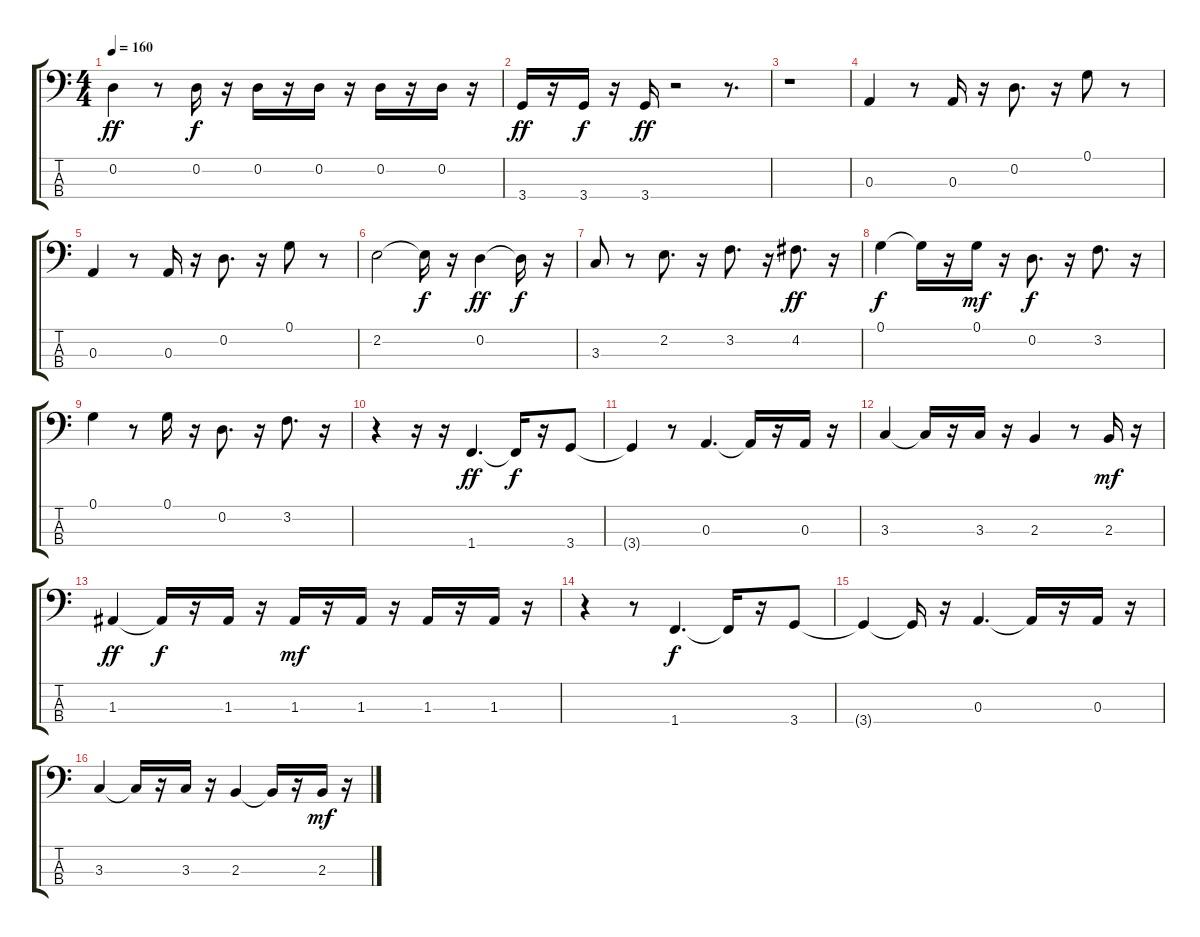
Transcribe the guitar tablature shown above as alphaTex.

\track "" {instrument acousticbass}
\staff {score tabs}
\tuning (G2 D2 A1 E1) {hide}
\ts (4 4)
\tempo 160
\clef f4
\ks c
0.2.4{dy ff} r.8 0.2.16{dy f} r.16 0.2.16 r.16 0.2.16 r.16 0.2.16 r.16 0.2.16 r.16 |
3.4.16{dy ff} r.16 3.4.16{dy f} r.16 3.4.16{dy ff} r.2 r.8{d} |
r.1 |
0.3.4 r.8 0.3.16 r.16 0.2.8{d} r.16 0.1.8 r.8 |
0.3.4 r.8 0.3.16 r.16 0.2.8{d} r.16 0.1.8 r.8 |
2.2.2 2.2{t}.16{dy f} r.16 0.2.4{dy ff} 0.2{t}.16{dy f} r.16 |
3.3.8 r.8 2.2.8{d} r.16 3.2.8{d} r.16 4.2.8{d dy ff} r.16 |
0.1.4{dy f} 0.1{t}.16 r.16 0.1.16{dy mf} r.16 0.2.8{d dy f} r.16 3.2.8{d} r.16 |
0.1.4 r.8 0.1.16 r.16 0.2.8{d} r.16 3.2.8{d} r.16 |
r.4 r.16 r.16 1.4.4{d dy ff} 1.4{t}.16{dy f} r.16 3.4.8 |
3.4{t}.4 r.8 0.3.4{d} 0.3{t}.16 r.16 0.3.16 r.16 |
3.3.4 3.3{t}.16 r.16 3.3.16 r.16 2.3.4 r.8 2.3.16{dy mf} r.16 |
1.3.4{dy ff} 1.3{t}.16{dy f} r.16 1.3.16 r.16 1.3.16{dy mf} r.16 1.3.16 r.16 1.3.16 r.16 1.3.16 r.16 |
r.4 r.8 1.4.4{d dy f} 1.4{t}.16 r.16 3.4.8 |
3.4{t}.4 3.4{t}.16 r.16 0.3.4{d} 0.3{t}.16 r.16 0.3.16 r.16 |
3.3.4 3.3{t}.16 r.16 3.3.16 r.16 2.3.4 2.3{t}.16 r.16 2.3.16{dy mf} r.16
